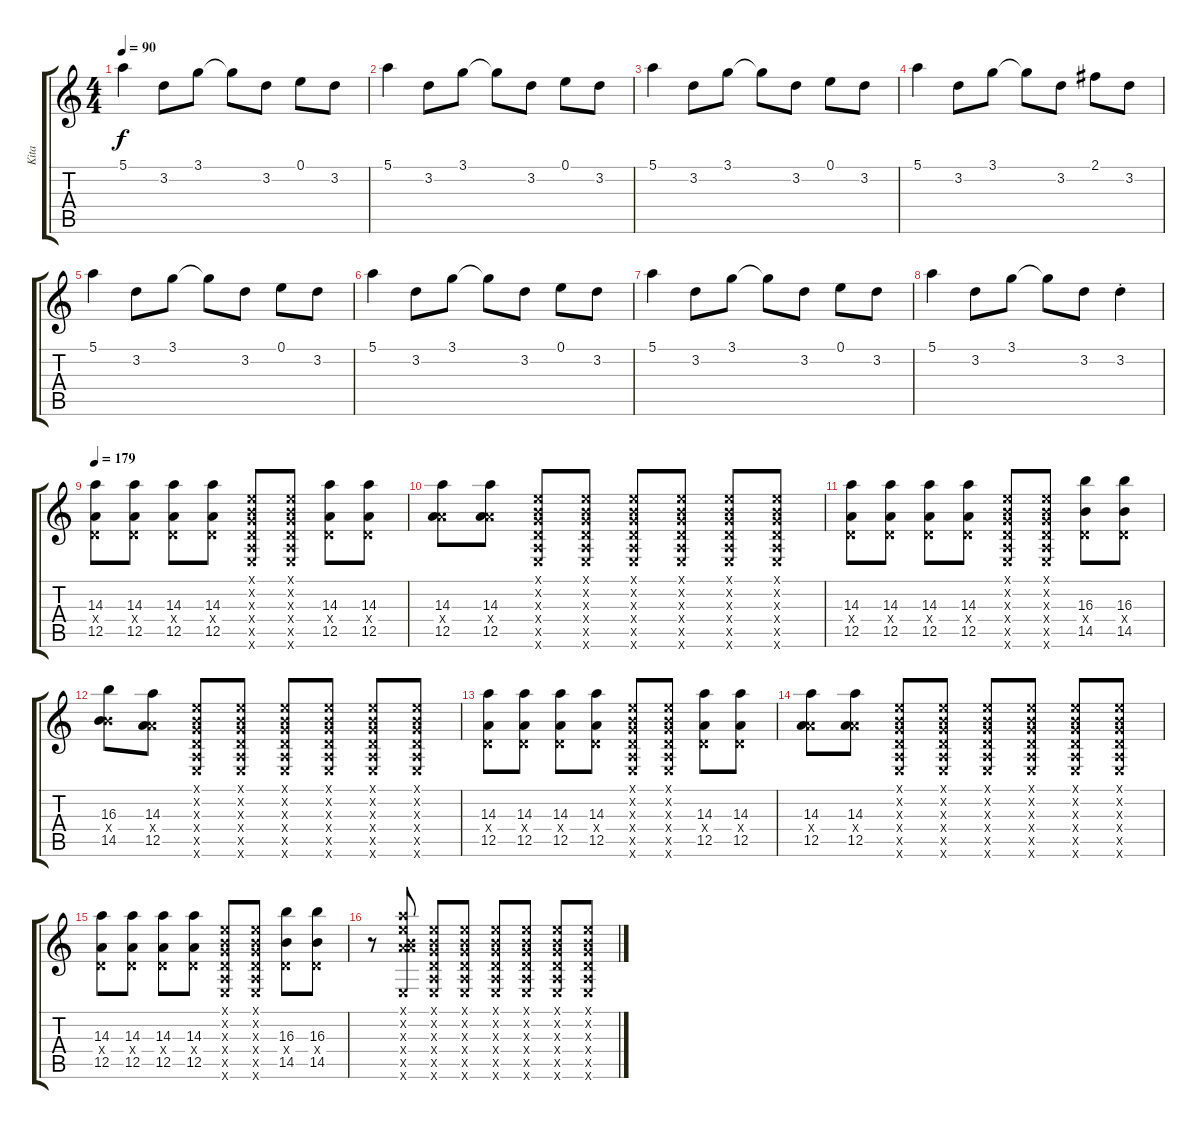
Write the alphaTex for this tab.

\track ("Kita" "Kita") {instrument overdrivenguitar}
\staff {score tabs}
\tuning (E4 B3 G3 D3 A2 E2) {hide}
\ts (4 4)
\tempo 90
\clef g2
\ks c
5.1.4{dy f} 3.2.8 3.1.8 3.1{t}.8 3.2.8 0.1.8 3.2.8 |
5.1.4 3.2.8 3.1.8 3.1{t}.8 3.2.8 0.1.8 3.2.8 |
5.1.4 3.2.8 3.1.8 3.1{t}.8 3.2.8 0.1.8 3.2.8 |
5.1.4 3.2.8 3.1.8 3.1{t}.8 3.2.8 2.1.8 3.2.8 |
5.1.4 3.2.8 3.1.8 3.1{t}.8 3.2.8 0.1.8 3.2.8 |
5.1.4 3.2.8 3.1.8 3.1{t}.8 3.2.8 0.1.8 3.2.8 |
5.1.4 3.2.8 3.1.8 3.1{t}.8 3.2.8 0.1.8 3.2.8 |
5.1.4 3.2.8 3.1.8 3.1{t}.8 3.2.8 3.2{st}.4 |
\tempo 179
(14.3 0.4{x} 12.5).8 (14.3 0.4{x} 12.5).8 (14.3 0.4{x} 12.5).8 (14.3 0.4{x} 12.5).8 (0.1{x} 0.2{x} 0.3{x} 0.4{x} 0.5{x} 0.6{x}).8 (0.1{x} 0.2{x} 0.3{x} 0.4{x} 0.5{x} 0.6{x}).8 (14.3 0.4{x} 12.5).8 (14.3 0.4{x} 12.5).8 |
(14.3 7.4{x} 12.5).8 (14.3 7.4{x} 12.5).8 (0.1{x} 0.2{x} 0.3{x} 0.4{x} 0.5{x} 0.6{x}).8 (0.1{x} 0.2{x} 0.3{x} 0.4{x} 0.5{x} 0.6{x}).8 (0.1{x} 0.2{x} 0.3{x} 0.4{x} 0.5{x} 0.6{x}).8 (0.1{x} 0.2{x} 0.3{x} 0.4{x} 0.5{x} 0.6{x}).8 (0.1{x} 0.2{x} 0.3{x} 0.4{x} 0.5{x} 0.6{x}).8 (0.1{x} 0.2{x} 0.3{x} 0.4{x} 0.5{x} 0.6{x}).8 |
(14.3 0.4{x} 12.5).8 (14.3 0.4{x} 12.5).8 (14.3 0.4{x} 12.5).8 (14.3 0.4{x} 12.5).8 (0.1{x} 0.2{x} 0.3{x} 0.4{x} 0.5{x} 0.6{x}).8 (0.1{x} 0.2{x} 0.3{x} 0.4{x} 0.5{x} 0.6{x}).8 (16.3 0.4{x} 14.5).8 (16.3 0.4{x} 14.5).8 |
(16.3 9.4{x} 14.5).8 (14.3 7.4{x} 12.5).8 (0.1{x} 0.2{x} 0.3{x} 0.4{x} 0.5{x} 0.6{x}).8 (0.1{x} 0.2{x} 0.3{x} 0.4{x} 0.5{x} 0.6{x}).8 (0.1{x} 0.2{x} 0.3{x} 0.4{x} 0.5{x} 0.6{x}).8 (0.1{x} 0.2{x} 0.3{x} 0.4{x} 0.5{x} 0.6{x}).8 (0.1{x} 0.2{x} 0.3{x} 0.4{x} 0.5{x} 0.6{x}).8 (0.1{x} 0.2{x} 0.3{x} 0.4{x} 0.5{x} 0.6{x}).8 |
(14.3 0.4{x} 12.5).8 (14.3 0.4{x} 12.5).8 (14.3 0.4{x} 12.5).8 (14.3 0.4{x} 12.5).8 (0.1{x} 0.2{x} 0.3{x} 0.4{x} 0.5{x} 0.6{x}).8 (0.1{x} 0.2{x} 0.3{x} 0.4{x} 0.5{x} 0.6{x}).8 (14.3 0.4{x} 12.5).8 (14.3 0.4{x} 12.5).8 |
(14.3 7.4{x} 12.5).8 (14.3 7.4{x} 12.5).8 (0.1{x} 0.2{x} 0.3{x} 0.4{x} 0.5{x} 0.6{x}).8 (0.1{x} 0.2{x} 0.3{x} 0.4{x} 0.5{x} 0.6{x}).8 (0.1{x} 0.2{x} 0.3{x} 0.4{x} 0.5{x} 0.6{x}).8 (0.1{x} 0.2{x} 0.3{x} 0.4{x} 0.5{x} 0.6{x}).8 (0.1{x} 0.2{x} 0.3{x} 0.4{x} 0.5{x} 0.6{x}).8 (0.1{x} 0.2{x} 0.3{x} 0.4{x} 0.5{x} 0.6{x}).8 |
(14.3 0.4{x} 12.5).8 (14.3 0.4{x} 12.5).8 (14.3 0.4{x} 12.5).8 (14.3 0.4{x} 12.5).8 (0.1{x} 0.2{x} 0.3{x} 0.4{x} 0.5{x} 0.6{x}).8 (0.1{x} 0.2{x} 0.3{x} 0.4{x} 0.5{x} 0.6{x}).8 (16.3 0.4{x} 14.5).8 (16.3 0.4{x} 14.5).8 |
r.8 (0.1{x} 0.2{x} 14.3{x} 7.4{x} 12.5{x} 0.6{x}).8 (0.1{x} 0.2{x} 0.3{x} 0.4{x} 0.5{x} 0.6{x}).8 (0.1{x} 0.2{x} 0.3{x} 0.4{x} 0.5{x} 0.6{x}).8 (0.1{x} 0.2{x} 0.3{x} 0.4{x} 0.5{x} 0.6{x}).8 (0.1{x} 0.2{x} 0.3{x} 0.4{x} 0.5{x} 0.6{x}).8 (0.1{x} 0.2{x} 0.3{x} 0.4{x} 0.5{x} 0.6{x}).8 (0.1{x} 0.2{x} 0.3{x} 0.4{x} 0.5{x} 0.6{x}).8
